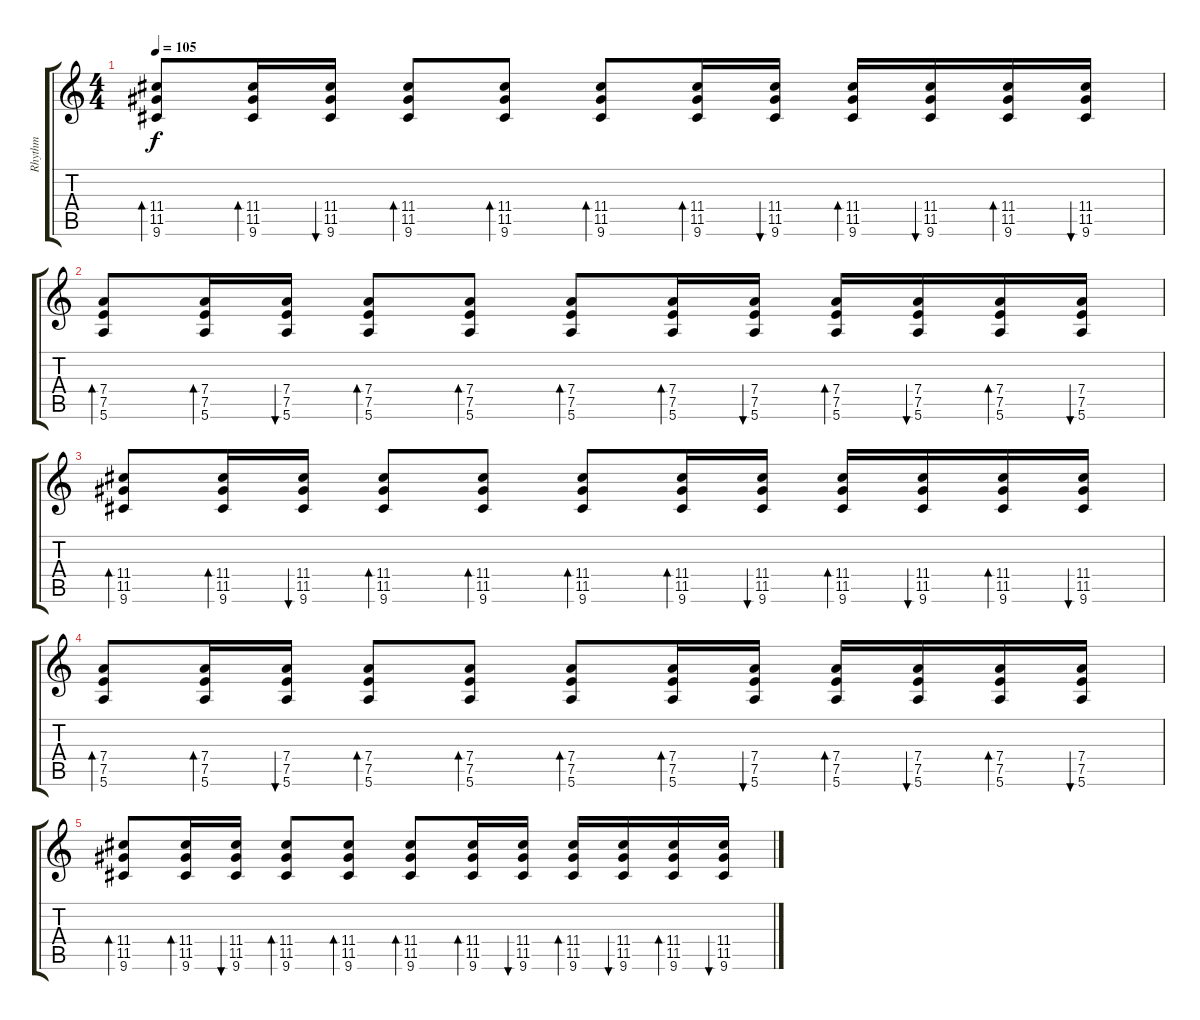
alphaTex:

\track ("Rhythm" "Rhythm") {instrument acousticguitarsteel}
\staff {score tabs}
\tuning (E4 B3 G3 D3 A2 E2) {hide}
\ts (4 4)
\tempo 105
\clef g2
\ks c
(11.4 11.5 9.6).8{bd 60 dy f} (11.4 11.5 9.6).16{bd 60} (11.4 11.5 9.6).16{bu 60} (11.4 11.5 9.6).8{bd 60} (11.4 11.5 9.6).8{bd 60} (11.4 11.5 9.6).8{bd 60} (11.4 11.5 9.6).16{bd 60} (11.4 11.5 9.6).16{bu 60} (11.4 11.5 9.6).16{bd 60} (11.4 11.5 9.6).16{bu 60} (11.4 11.5 9.6).16{bd 60} (11.4 11.5 9.6).16{bu 60} |
(7.4 7.5 5.6).8{bd 60} (7.4 7.5 5.6).16{bd 60} (7.4 7.5 5.6).16{bu 60} (7.4 7.5 5.6).8{bd 60} (7.4 7.5 5.6).8{bd 60} (7.4 7.5 5.6).8{bd 60} (7.4 7.5 5.6).16{bd 60} (7.4 7.5 5.6).16{bu 60} (7.4 7.5 5.6).16{bd 60} (7.4 7.5 5.6).16{bu 60} (7.4 7.5 5.6).16{bd 60} (7.4 7.5 5.6).16{bu 60} |
(11.4 11.5 9.6).8{bd 60} (11.4 11.5 9.6).16{bd 60} (11.4 11.5 9.6).16{bu 60} (11.4 11.5 9.6).8{bd 60} (11.4 11.5 9.6).8{bd 60} (11.4 11.5 9.6).8{bd 60} (11.4 11.5 9.6).16{bd 60} (11.4 11.5 9.6).16{bu 60} (11.4 11.5 9.6).16{bd 60} (11.4 11.5 9.6).16{bu 60} (11.4 11.5 9.6).16{bd 60} (11.4 11.5 9.6).16{bu 60} |
(7.4 7.5 5.6).8{bd 60} (7.4 7.5 5.6).16{bd 60} (7.4 7.5 5.6).16{bu 60} (7.4 7.5 5.6).8{bd 60} (7.4 7.5 5.6).8{bd 60} (7.4 7.5 5.6).8{bd 60} (7.4 7.5 5.6).16{bd 60} (7.4 7.5 5.6).16{bu 60} (7.4 7.5 5.6).16{bd 60} (7.4 7.5 5.6).16{bu 60} (7.4 7.5 5.6).16{bd 60} (7.4 7.5 5.6).16{bu 60} |
(11.4 11.5 9.6).8{bd 60} (11.4 11.5 9.6).16{bd 60} (11.4 11.5 9.6).16{bu 60} (11.4 11.5 9.6).8{bd 60} (11.4 11.5 9.6).8{bd 60} (11.4 11.5 9.6).8{bd 60} (11.4 11.5 9.6).16{bd 60} (11.4 11.5 9.6).16{bu 60} (11.4 11.5 9.6).16{bd 60} (11.4 11.5 9.6).16{bu 60} (11.4 11.5 9.6).16{bd 60} (11.4 11.5 9.6).16{bu 60}
